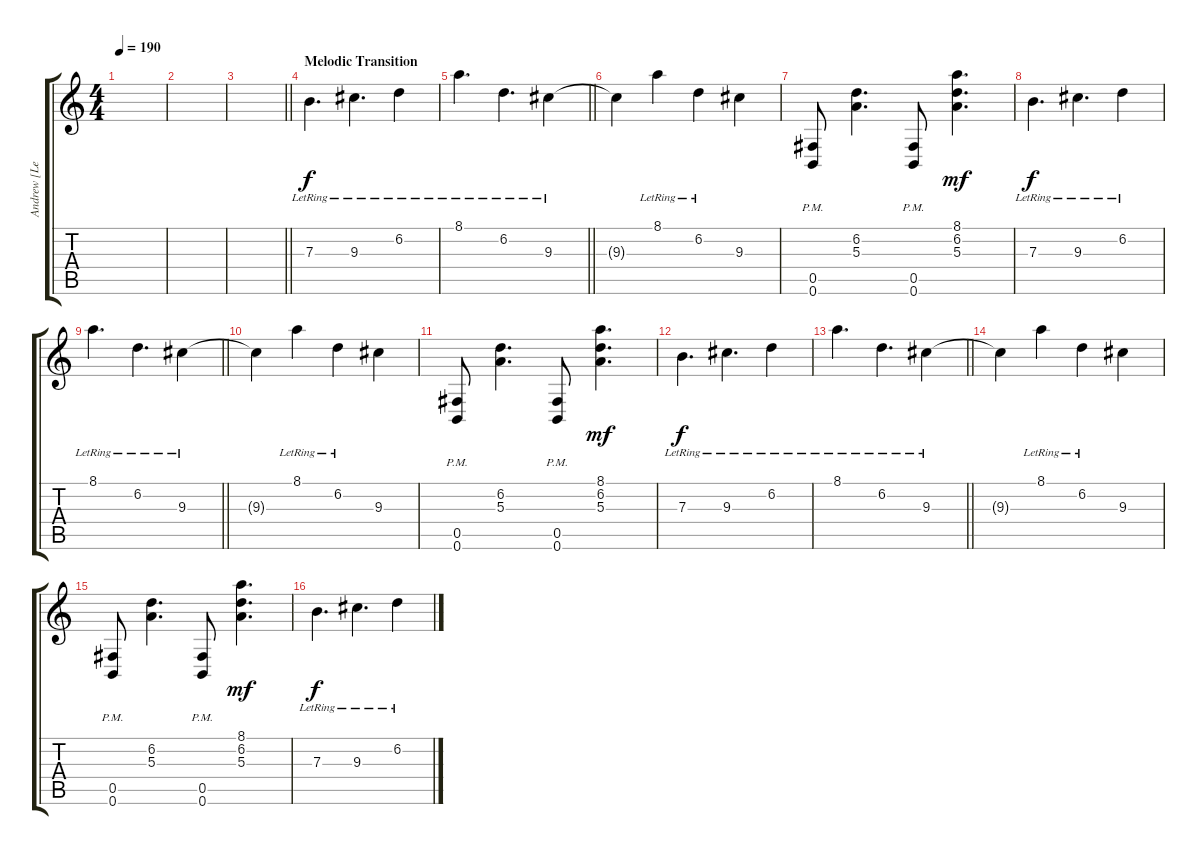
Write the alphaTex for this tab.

\track ("Andrew [Lead]" "Andrew [Le") {instrument distortionguitar}
\staff {score tabs}
\tuning (Db4 Ab3 E3 B2 Gb2 B1) {hide}
\ts (4 4)
\tempo 190
\clef g2
\ks c
|
|
\barLineRight lightlight
|
\section ("" "Melodic Transition")
7.3{lr}.4{d} 9.3{lr}.4{d} 6.2{lr}.4 |
\barLineRight lightlight
8.1{lr}.4{d} 6.2{lr}.4{d} 9.3{lr}.4 |
9.3{t}.4 8.1{lr}.4 6.2{lr}.4 9.3.4 |
(0.5{pm} 0.6{pm}).8 (6.2 5.3).4{d} (0.5{pm} 0.6{pm}).8 (8.1 6.2 5.3).4{d dy mf} |
7.3{lr}.4{d dy f} 9.3{lr}.4{d} 6.2{lr}.4 |
\barLineRight lightlight
8.1{lr}.4{d} 6.2{lr}.4{d} 9.3{lr}.4 |
9.3{t}.4 8.1{lr}.4 6.2{lr}.4 9.3.4 |
(0.5{pm} 0.6{pm}).8 (6.2 5.3).4{d} (0.5{pm} 0.6{pm}).8 (8.1 6.2 5.3).4{d dy mf} |
7.3{lr}.4{d dy f} 9.3{lr}.4{d} 6.2{lr}.4 |
\barLineRight lightlight
8.1{lr}.4{d} 6.2{lr}.4{d} 9.3{lr}.4 |
9.3{t}.4 8.1{lr}.4 6.2{lr}.4 9.3.4 |
(0.5{pm} 0.6{pm}).8 (6.2 5.3).4{d} (0.5{pm} 0.6{pm}).8 (8.1 6.2 5.3).4{d dy mf} |
7.3{lr}.4{d dy f} 9.3{lr}.4{d} 6.2{lr}.4
